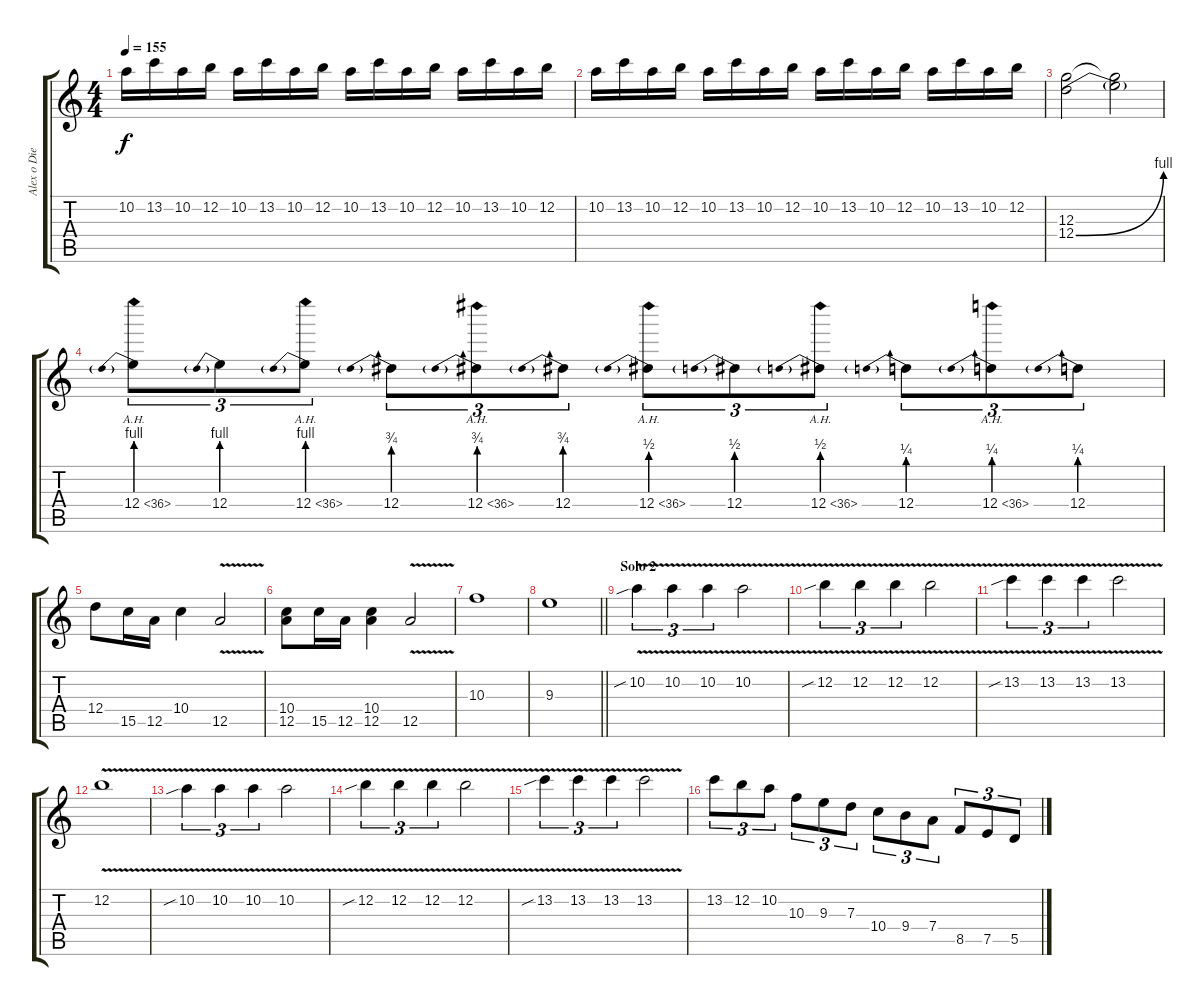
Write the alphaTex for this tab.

\track ("Alex o Diego" "Alex o Die") {instrument distortionguitar}
\staff {score tabs}
\tuning (E4 B3 G3 D3 A2 E2) {hide}
\ts (4 4)
\tempo 155
\clef g2
\ks c
10.2.16{dy f} 13.2.16 10.2.16 12.2.16 10.2.16 13.2.16 10.2.16 12.2.16 10.2.16 13.2.16 10.2.16 12.2.16 10.2.16 13.2.16 10.2.16 12.2.16 |
10.2.16 13.2.16 10.2.16 12.2.16 10.2.16 13.2.16 10.2.16 12.2.16 10.2.16 13.2.16 10.2.16 12.2.16 10.2.16 13.2.16 10.2.16 12.2.16 |
(12.3 12.4{be (bend 0 0 60 4)}).2 (12.3{t} 12.4{t}).2 |
12.4{be (prebend 0 4 60 4) ah 24}.8{tu (3 2)} 12.4{be (prebend 0 4 60 4)}.8{tu (3 2)} 12.4{be (prebend 0 4 60 4) ah 24}.8{tu (3 2)} 12.4{be (prebend 0 3 60 3)}.8{tu (3 2)} 12.4{be (prebend 0 3 60 3) ah 24}.8{tu (3 2)} 12.4{be (prebend 0 3 60 3)}.8{tu (3 2)} 12.4{be (prebend 0 2 60 2) ah 24}.8{tu (3 2)} 12.4{be (prebend 0 2 60 2)}.8{tu (3 2)} 12.4{be (prebend 0 2 60 2) ah 24}.8{tu (3 2)} 12.4{be (prebend 0 1 60 1)}.8{tu (3 2)} 12.4{be (prebend 0 1 60 1) ah 24}.8{tu (3 2)} 12.4{be (prebend 0 1 60 1)}.8{tu (3 2)} |
12.4.8 15.5.16 12.5.16 10.4.4 12.5{v}.2 |
(10.4 12.5).8 15.5.16 12.5.16 (10.4 12.5).4 12.5{v}.2 |
10.3.1 |
\barLineRight lightlight
9.3.1 |
\section ("" "Solo 2")
10.2{v sib}.4{tu (3 2)} 10.2{v}.4{tu (3 2)} 10.2{v}.4{tu (3 2)} 10.2{v}.2 |
12.2{v sib}.4{tu (3 2)} 12.2{v}.4{tu (3 2)} 12.2{v}.4{tu (3 2)} 12.2{v}.2 |
13.2{v sib}.4{tu (3 2)} 13.2{v}.4{tu (3 2)} 13.2{v}.4{tu (3 2)} 13.2{v}.2 |
12.2{v}.1 |
10.2{v sib}.4{tu (3 2)} 10.2{v}.4{tu (3 2)} 10.2{v}.4{tu (3 2)} 10.2{v}.2 |
12.2{v sib}.4{tu (3 2)} 12.2{v}.4{tu (3 2)} 12.2{v}.4{tu (3 2)} 12.2{v}.2 |
13.2{v sib}.4{tu (3 2)} 13.2{v}.4{tu (3 2)} 13.2{v}.4{tu (3 2)} 13.2{v}.2 |
13.2.8{tu (3 2)} 12.2.8{tu (3 2)} 10.2.8{tu (3 2)} 10.3.8{tu (3 2)} 9.3.8{tu (3 2)} 7.3.8{tu (3 2)} 10.4.8{tu (3 2)} 9.4.8{tu (3 2)} 7.4.8{tu (3 2)} 8.5.8{tu (3 2)} 7.5.8{tu (3 2)} 5.5.8{tu (3 2)}
